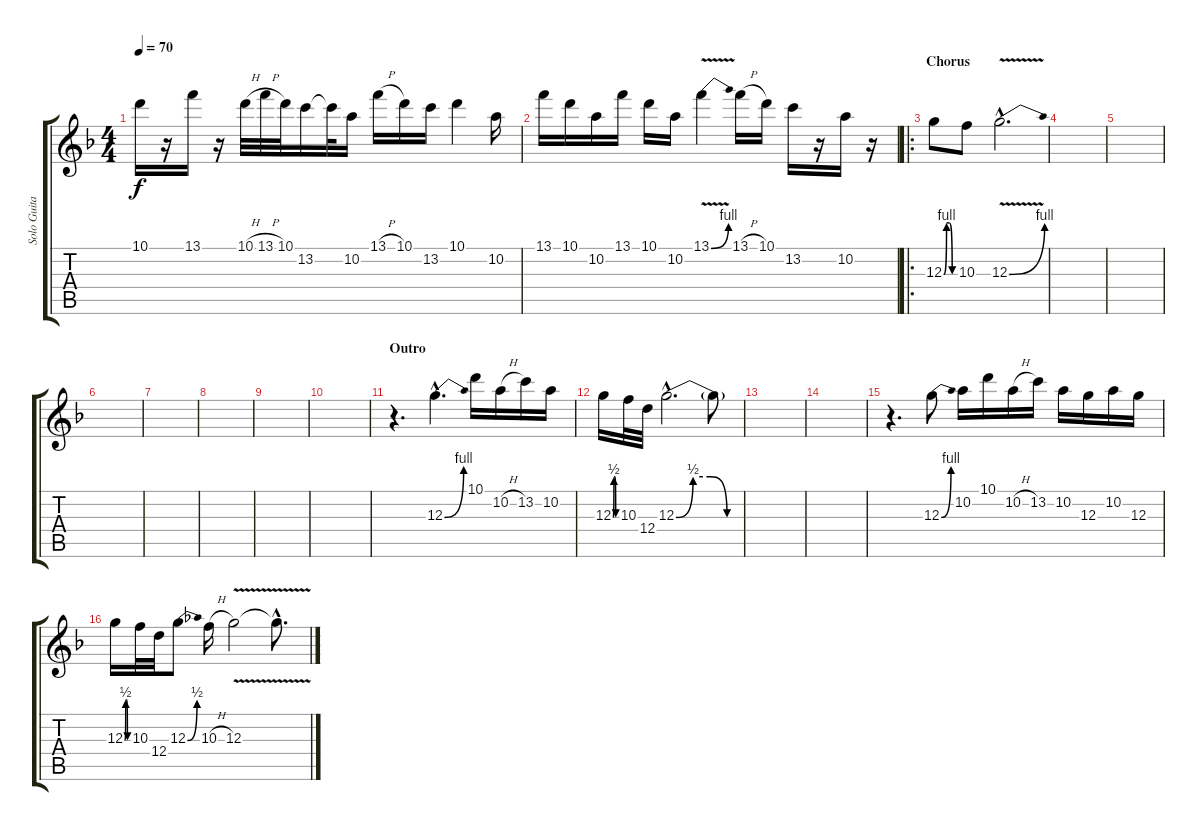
\track ("Solo Guitar" "Solo Guita") {instrument overdrivenguitar}
\staff {score tabs}
\tuning (E4 B3 G3 D3 A2 E2) {hide}
\ts (4 4)
\tempo 70
\clef g2
\ks f
10.1.16{dy f} r.16 13.1.16 r.16 10.1{h}.32 13.1{h}.32 10.1.32 13.2.16 13.2{t}.32 10.2.16 13.1{h}.16 10.1.16 13.2.16 10.1.4 10.2.16 |
13.1.16 10.1.16 10.2.16 13.1.16 10.1.16 10.2.16 13.1{be (bend 0 0 60 4) v}.4 13.1{h}.16 10.1.16 13.2.16 r.16 10.2.16 r.16 |
\ro
\section ("" "Chorus")
12.3{be (custom 0 0 15 4 30 4 45 0 60 0)}.8 10.3.8 12.3{be (bend 0 0 60 4) v hac}.2{d} |
|
|
|
|
|
|
|
\section ("" "Outro")
r.4{d} 12.3{be (bend 0 0 60 4) hac}.4{d} 10.1.16 10.2{h}.16 13.2.16 10.2.16 |
12.3{be (custom 0 0 15 2 30 2 45 0 60 0)}.16 10.3.32 12.4.32 12.3{be (custom 0 0 15 2 30 2 45 0 60 0) hac}.2{d} 12.3{t}.8 |
|
|
r.4{d} 12.3{be (bend 0 0 60 4)}.8 10.2.16 10.1.16 10.2{h}.16 13.2.16 10.2.16 12.3.16 10.2.16 12.3.16 |
12.3{be (custom 0 0 15 2 30 2 45 0 60 0)}.16 10.3.32 12.4.32 12.3{be (bend 0 0 60 2)}.8 10.3{h}.16 12.3{v}.2 12.3{hac t}.8{d}
